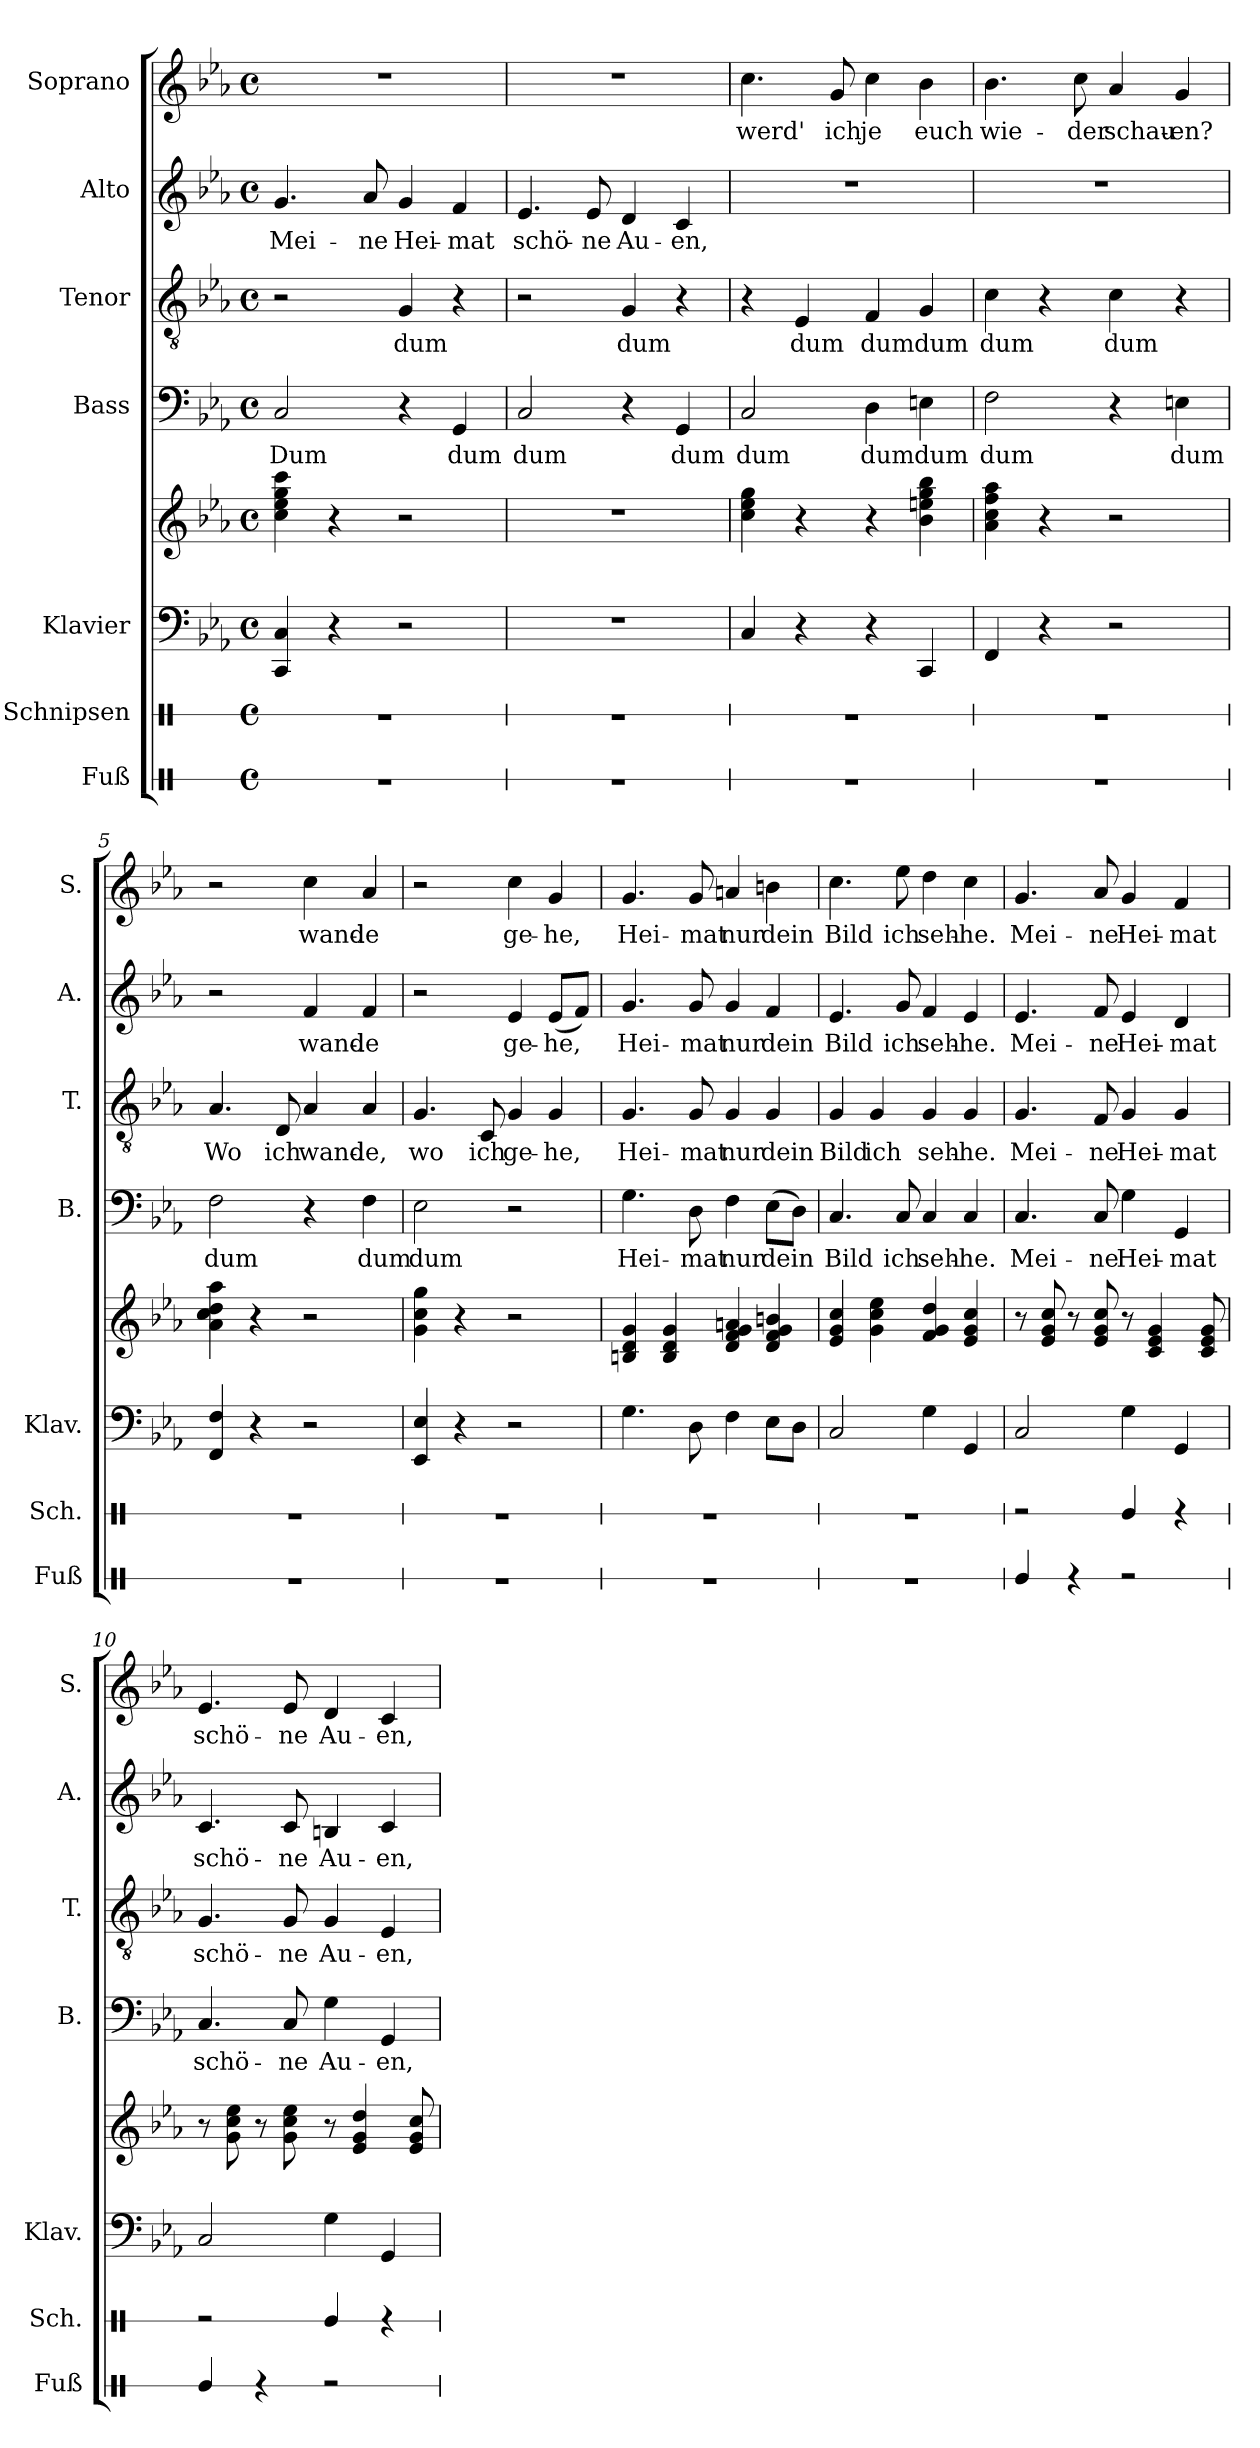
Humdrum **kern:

**kern	**kern	**kern	**kern	**kern	**text	**kern	**text	**kern	**text	**kern	**text
*part7	*part6	*part5	*part5	*part4	*part4	*part3	*part3	*part2	*part2	*part1	*part1
*staff8	*staff7	*staff6	*staff5	*staff4	*staff4	*staff3	*staff3	*staff2	*staff2	*staff1	*staff1
*I"Fuß	*I"Schnipsen	*I"Klavier	*	*I"Bass	*	*I"Tenor	*	*I"Alto	*	*I"Soprano	*
*I'Fuß	*I'Sch.	*I'Klav.	*	*I'B.	*	*I'T.	*	*I'A.	*	*I'S.	*
*stria1	*stria1	*	*	*	*	*	*	*	*	*	*
*clefX	*clefX	*clefF4	*clefG2	*clefF4	*	*clefGv2	*	*clefG2	*	*clefG2	*
*k[]	*k[]	*k[b-e-a-]	*k[b-e-a-]	*k[b-e-a-]	*	*k[b-e-a-]	*	*k[b-e-a-]	*	*k[b-e-a-]	*
*M4/4	*M4/4	*M4/4	*M4/4	*M4/4	*	*M4/4	*	*M4/4	*	*M4/4	*
*met(c)	*met(c)	*met(c)	*met(c)	*met(c)	*	*met(c)	*	*met(c)	*	*met(c)	*
*MM120	*MM120	*MM120	*MM120	*MM120	*	*MM120	*	*MM120	*	*MM120	*
=1	=1	=1	=1	=1	=1	=1	=1	=1	=1	=1	=1
!	!	!	!	!	!LO:LY:b	!	!	!	!LO:LY:b	!	!
1r	1r	4CC/ 4C/	4cc\ 4ee-\ 4gg\ 4ccc\	2C/	Dum	2r	.	4.g/	Mei-	1r	.
.	.	4r	4r	.	.	.	.	.	.	.	.
!	!	!	!	!	!	!	!	!	!LO:LY:b	!	!
.	.	.	.	.	.	.	.	8a-/	-ne	.	.
!	!	!	!	!	!	!	!LO:LY:b	!	!LO:LY:b	!	!
.	.	2r	2r	4r	.	4G/	dum	4g/	Hei-	.	.
!	!	!	!	!	!LO:LY:b	!	!	!	!LO:LY:b	!	!
.	.	.	.	4GG/	dum	4r	.	4f/	-mat	.	.
=2	=2	=2	=2	=2	=2	=2	=2	=2	=2	=2	=2
!	!	!	!	!	!LO:LY:b	!	!	!	!LO:LY:b	!	!
1r	1r	1r	1r	2C/	dum	2r	.	4.e-/	schö-	1r	.
!	!	!	!	!	!	!	!	!	!LO:LY:b	!	!
.	.	.	.	.	.	.	.	8e-/	-ne	.	.
!	!	!	!	!	!	!	!LO:LY:b	!	!LO:LY:b	!	!
.	.	.	.	4r	.	4G/	dum	4d/	Au-	.	.
!	!	!	!	!	!LO:LY:b	!	!	!	!LO:LY:b	!	!
.	.	.	.	4GG/	dum	4r	.	4c/	-en,	.	.
=3	=3	=3	=3	=3	=3	=3	=3	=3	=3	=3	=3
!	!	!	!	!	!LO:LY:b	!	!	!	!	!	!LO:LY:b
1r	1r	4C/	4cc\ 4ee-\ 4gg\	2C/	dum	4r	.	1r	.	4.cc\	werd'
!	!	!	!	!	!	!	!LO:LY:b	!	!	!	!
.	.	4r	4r	.	.	4E-/	dum	.	.	.	.
!	!	!	!	!	!	!	!	!	!	!	!LO:LY:b
.	.	.	.	.	.	.	.	.	.	8g/	ich
!	!	!	!	!	!LO:LY:b	!	!LO:LY:b	!	!	!	!LO:LY:b
.	.	4r	4r	4D\	dum	4F/	dum	.	.	4cc\	je
!	!	!	!	!	!LO:LY:b	!	!LO:LY:b	!	!	!	!LO:LY:b
.	.	4CC/	4b-\ 4een\ 4gg\ 4bb-\	4En\	dum	4G/	dum	.	.	4b-\	euch
=4	=4	=4	=4	=4	=4	=4	=4	=4	=4	=4	=4
!	!	!	!	!	!LO:LY:b	!	!LO:LY:b	!	!	!	!LO:LY:b
1r	1r	4FF/	4a-\ 4cc\ 4ff\ 4aa-\	2F\	dum	4c\	dum	1r	.	4.b-\	wie-
.	.	4r	4r	.	.	4r	.	.	.	.	.
!	!	!	!	!	!	!	!	!	!	!	!LO:LY:b
.	.	.	.	.	.	.	.	.	.	8cc\	-der
!	!	!	!	!	!	!	!LO:LY:b	!	!	!	!LO:LY:b
.	.	2r	2r	4r	.	4c\	dum	.	.	4a-/	schau-
!	!	!	!	!	!LO:LY:b	!	!	!	!	!	!LO:LY:b
.	.	.	.	4En\	dum	4r	.	.	.	4g/	-en?
=5	=5	=5	=5	=5	=5	=5	=5	=5	=5	=5	=5
!	!	!	!	!	!LO:LY:b	!	!LO:LY:b	!	!	!	!
1r	1r	4FF/ 4F/	4a-\ 4cc\ 4dd\ 4aa-\	2F\	dum	4.A-/	Wo	2r	.	2r	.
.	.	4r	4r	.	.	.	.	.	.	.	.
!	!	!	!	!	!	!	!LO:LY:b	!	!	!	!
.	.	.	.	.	.	8D/	ich	.	.	.	.
!	!	!	!	!	!	!	!LO:LY:b	!	!LO:LY:b	!	!LO:LY:b
.	.	2r	2r	4r	.	4A-/	wand-	4f/	wand-	4cc\	wand-
!	!	!	!	!	!LO:LY:b	!	!LO:LY:b	!	!LO:LY:b	!	!LO:LY:b
.	.	.	.	4F\	dum	4A-/	-le,	4f/	-le	4a-/	-le
=6	=6	=6	=6	=6	=6	=6	=6	=6	=6	=6	=6
!	!	!	!	!	!LO:LY:b	!	!LO:LY:b	!	!	!	!
1r	1r	4EE-/ 4E-/	4g\ 4cc\ 4gg\	2E-\	dum	4.G/	wo	2r	.	2r	.
.	.	4r	4r	.	.	.	.	.	.	.	.
!	!	!	!	!	!	!	!LO:LY:b	!	!	!	!
.	.	.	.	.	.	8C/	ich	.	.	.	.
!	!	!	!	!	!	!	!LO:LY:b	!	!LO:LY:b	!	!LO:LY:b
.	.	2r	2r	2r	.	4G/	ge-	4e-/	ge-	4cc\	ge-
!	!	!	!	!	!	!	!LO:LY:b	!	!LO:LY:b	!	!LO:LY:b
.	.	.	.	.	.	4G/	-he,	(8e-/L	-he,	4g/	-he,
.	.	.	.	.	.	.	.	8f/J)	.	.	.
=7	=7	=7	=7	=7	=7	=7	=7	=7	=7	=7	=7
!	!	!	!	!	!LO:LY:b	!	!LO:LY:b	!	!LO:LY:b	!	!LO:LY:b
1r	1r	4.G\	4Bn/ 4d/ 4g/	4.G\	Hei-	4.G/	Hei-	4.g/	Hei-	4.g/	Hei-
.	.	.	4B/ 4d/ 4g/	.	.	.	.	.	.	.	.
!	!	!	!	!	!LO:LY:b	!	!LO:LY:b	!	!LO:LY:b	!	!LO:LY:b
.	.	8D\	.	8D\	-mat	8G/	-mat	8g/	-mat	8g/	-mat
!	!	!	!	!	!LO:LY:b	!	!LO:LY:b	!	!LO:LY:b	!	!LO:LY:b
.	.	4F\	4d/ 4f/ 4g/ 4an/	4F\	nur	4G/	nur	4g/	nur	4an/	nur
!	!	!	!	!	!LO:LY:b	!	!LO:LY:b	!	!LO:LY:b	!	!LO:LY:b
.	.	8E-\L	4d/ 4f/ 4g/ 4bn/	(8E-\L	dein	4G/	dein	4f/	dein	4bn\	dein
.	.	8D\J	.	8D\J)	.	.	.	.	.	.	.
=8	=8	=8	=8	=8	=8	=8	=8	=8	=8	=8	=8
!	!	!	!	!	!LO:LY:b	!	!LO:LY:b	!	!LO:LY:b	!	!LO:LY:b
1r	1r	2C/	4e-/ 4g/ 4cc/	4.C/	Bild	4G/	Bild	4.e-/	Bild	4.cc\	Bild
!	!	!	!	!	!	!	!LO:LY:b	!	!	!	!
.	.	.	4g\ 4cc\ 4ee-\	.	.	4G/	ich	.	.	.	.
!	!	!	!	!	!LO:LY:b	!	!	!	!LO:LY:b	!	!LO:LY:b
.	.	.	.	8C/	ich	.	.	8g/	ich	8ee-\	ich
!	!	!	!	!	!LO:LY:b	!	!LO:LY:b	!	!LO:LY:b	!	!LO:LY:b
.	.	4G\	4f/ 4g/ 4dd/	4C/	seh-	4G/	seh-	4f/	seh-	4dd\	seh-
!	!	!	!	!	!LO:LY:b	!	!LO:LY:b	!	!LO:LY:b	!	!LO:LY:b
.	.	4GG/	4e-/ 4g/ 4cc/	4C/	-he.	4G/	-he.	4e-/	-he.	4cc\	-he.
=9	=9	=9	=9	=9	=9	=9	=9	=9	=9	=9	=9
!	!	!	!	!	!LO:LY:b	!	!LO:LY:b	!	!LO:LY:b	!	!LO:LY:b
4Re/	2r	2C/	8r	4.C/	Mei-	4.G/	Mei-	4.e-/	Mei-	4.g/	Mei-
.	.	.	8e-/ 8g/ 8cc/	.	.	.	.	.	.	.	.
4r	.	.	8r	.	.	.	.	.	.	.	.
!	!	!	!	!	!LO:LY:b	!	!LO:LY:b	!	!LO:LY:b	!	!LO:LY:b
.	.	.	8e-/ 8g/ 8cc/	8C/	-ne	8F/	-ne	8f/	-ne	8a-/	-ne
!	!	!	!	!	!LO:LY:b	!	!LO:LY:b	!	!LO:LY:b	!	!LO:LY:b
2r	4Re/	4G\	8r	4G\	Hei-	4G/	Hei-	4e-/	Hei-	4g/	Hei-
.	.	.	4c/ 4e-/ 4g/	.	.	.	.	.	.	.	.
!	!	!	!	!	!LO:LY:b	!	!LO:LY:b	!	!LO:LY:b	!	!LO:LY:b
.	4r	4GG/	.	4GG/	-mat	4G/	-mat	4d/	-mat	4f/	-mat
.	.	.	8c/ 8e-/ 8g/	.	.	.	.	.	.	.	.
=10	=10	=10	=10	=10	=10	=10	=10	=10	=10	=10	=10
!	!	!	!	!	!LO:LY:b	!	!LO:LY:b	!	!LO:LY:b	!	!LO:LY:b
4Re/	2r	2C/	8r	4.C/	schö-	4.G/	schö-	4.c/	schö-	4.e-/	schö-
.	.	.	8g\ 8cc\ 8ee-\	.	.	.	.	.	.	.	.
4r	.	.	8r	.	.	.	.	.	.	.	.
!	!	!	!	!	!LO:LY:b	!	!LO:LY:b	!	!LO:LY:b	!	!LO:LY:b
.	.	.	8g\ 8cc\ 8ee-\	8C/	-ne	8G/	-ne	8c/	-ne	8e-/	-ne
!	!	!	!	!	!LO:LY:b	!	!LO:LY:b	!	!LO:LY:b	!	!LO:LY:b
2r	4Re/	4G\	8r	4G\	Au-	4G/	Au-	4Bn/	Au-	4d/	Au-
.	.	.	4e-/ 4g/ 4dd/	.	.	.	.	.	.	.	.
!	!	!	!	!	!LO:LY:b	!	!LO:LY:b	!	!LO:LY:b	!	!LO:LY:b
.	4r	4GG/	.	4GG/	-en,	4E-/	-en,	4c/	-en,	4c/	-en,
.	.	.	8e-/ 8g/ 8cc/	.	.	.	.	.	.	.	.
=	=	=	=	=	=	=	=	=	=	=	=
*-	*-	*-	*-	*-	*-	*-	*-	*-	*-	*-	*-
